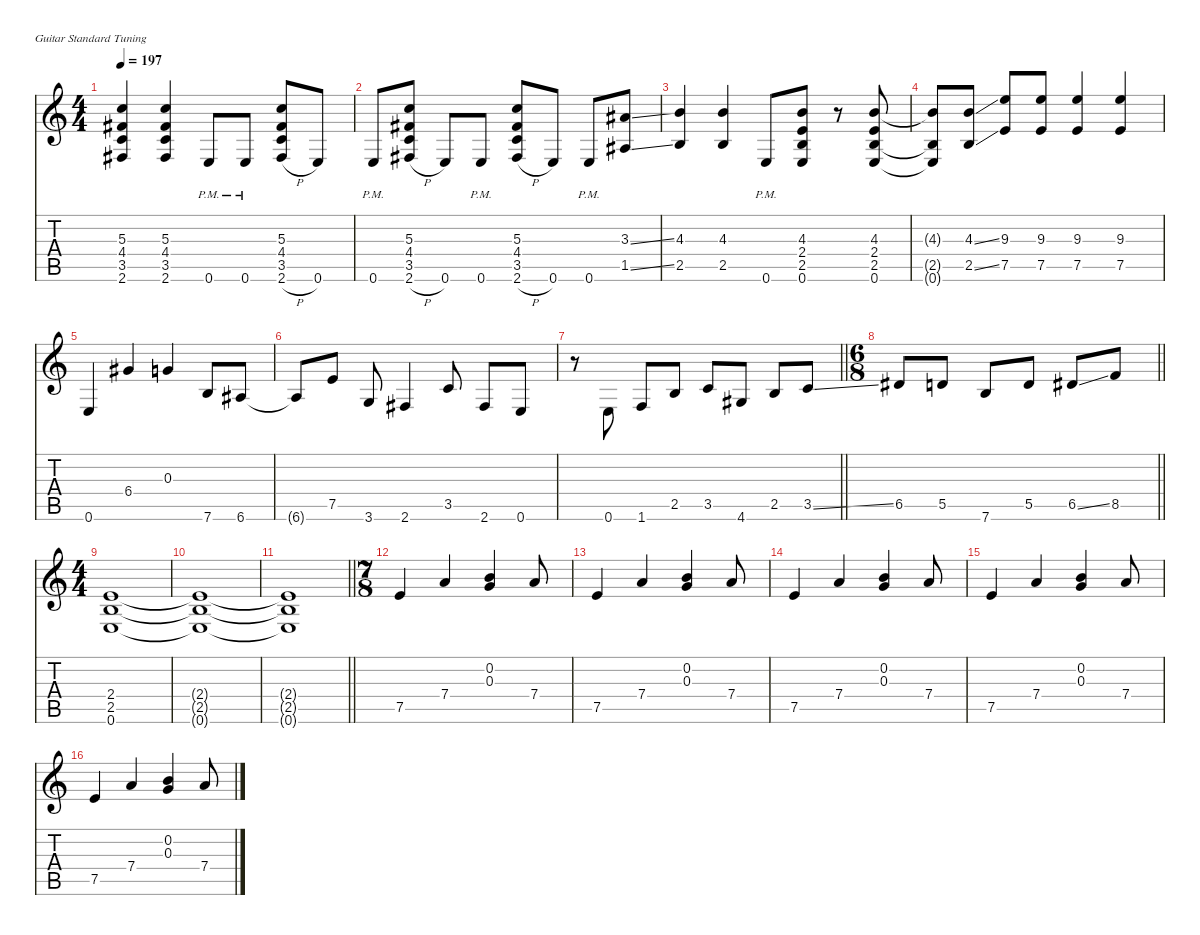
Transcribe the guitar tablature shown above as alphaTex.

\defaultSystemsLayout 4
\hideDynamics
\bracketExtendMode nobrackets
\singleTrackTrackNamePolicy hidden
\multiTrackTrackNamePolicy hidden
\firstSystemTrackNameMode fullname
\firstSystemTrackNameOrientation horizontal
\otherSystemsTrackNameOrientation horizontal
\track ("Guitar 1" "dist.guit.") {instrument distortionguitar}
\staff {score tabs}
\tuning (E4 B3 G3 D3 A2 E2)
\ts (4 4)
\tempo 197
\clef g2
\ks c
(5.3{t} 4.4{t acc #} 3.5{t} 2.6{t acc #}).4{dy f beam Up} (5.3 4.4{acc #} 3.5 2.6{acc #}).4{beam Up} 0.6{pm}.8{beam Up} 0.6{pm}.8{beam Up} (5.3 4.4{acc #} 3.5 2.6{h acc #}).8{beam Up} 0.6.8{beam Up} |
0.6{pm}.8{beam Up} (5.3 4.4{acc #} 3.5 2.6{h acc #}).8{beam Up} 0.6.8{beam Up} 0.6{pm}.8{beam Up} (5.3 4.4{acc #} 3.5 2.6{h acc #}).8{beam Up} 0.6.8{beam Up} 0.6{pm}.8{beam Up} (3.3{ss acc #} 1.5{ss acc #}).8{beam Up} |
(4.3 2.5).4{beam Up} (4.3 2.5).4{beam Up} 0.6{pm}.8{beam Up} (4.3 2.4 2.5 0.6).8{beam Up} r.8{beam Up} (4.3 2.4 2.5 0.6).8{beam Up} |
(4.3{t} 2.5{t} 0.6{t}).8{beam Up} (4.3{ss} 2.5{ss}).8{beam Up} (9.3 7.5).8{beam Up} (9.3 7.5).8{beam Up} (9.3 7.5).4{beam Up} (9.3 7.5).4{beam Up} |
0.6.4{beam Up} 6.4{acc #}.4{beam Up} 0.3.4{beam Up} 7.6.8{beam Up} 6.6{acc #}.8{beam Up} |
6.6{t acc #}.8{beam Up} 7.5.8{beam Up} 3.6.8{beam Up} 2.6{acc #}.4{beam Up} 3.5.8{beam Up} 2.6{acc #}.8{beam Up} 0.6.8{beam Up} |
\barLineRight lightlight
r.8{beam Down} 0.6.8{beam Up} 1.6.8{beam Up} 2.5.8{beam Up} 3.5.8{beam Up} 4.6{acc #}.8{beam Up} 2.5.8{beam Up} 3.5{ss}.8{beam Up} |
\ts (6 8)
\beaming (8 2 2 2)
\barLineRight lightlight
6.5{acc #}.8{beam Up} 5.5.8{beam Up} 7.6.8{beam Up} 5.5.8{beam Up} 6.5{ss acc #}.8{beam Up} 8.5.8{beam Up} |
\ts (4 4)
\beaming (8 2 2 2)
(2.4 2.5 0.6).1{beam Up} |
(2.4{t} 2.5{t} 0.6{t}).1{beam Up} |
\barLineRight lightlight
(2.4{t} 2.5{t} 0.6{t}).1{beam Up} |
\ts (7 8)
\beaming (8 2 2 3)
7.5.4{dy mp instrument acousticguitarsteel beam Up} 7.4.4{beam Up} (0.2 0.3).4{beam Up} 7.4.8{beam Up} |
7.5.4{beam Up} 7.4.4{beam Up} (0.2 0.3).4{beam Up} 7.4.8{beam Up} |
7.5.4{beam Up} 7.4.4{beam Up} (0.2 0.3).4{beam Up} 7.4.8{beam Up} |
7.5.4{beam Up} 7.4.4{beam Up} (0.2 0.3).4{beam Up} 7.4.8{beam Up} |
7.5.4{beam Up} 7.4.4{beam Up} (0.2 0.3).4{beam Up} 7.4.8{beam Up}
